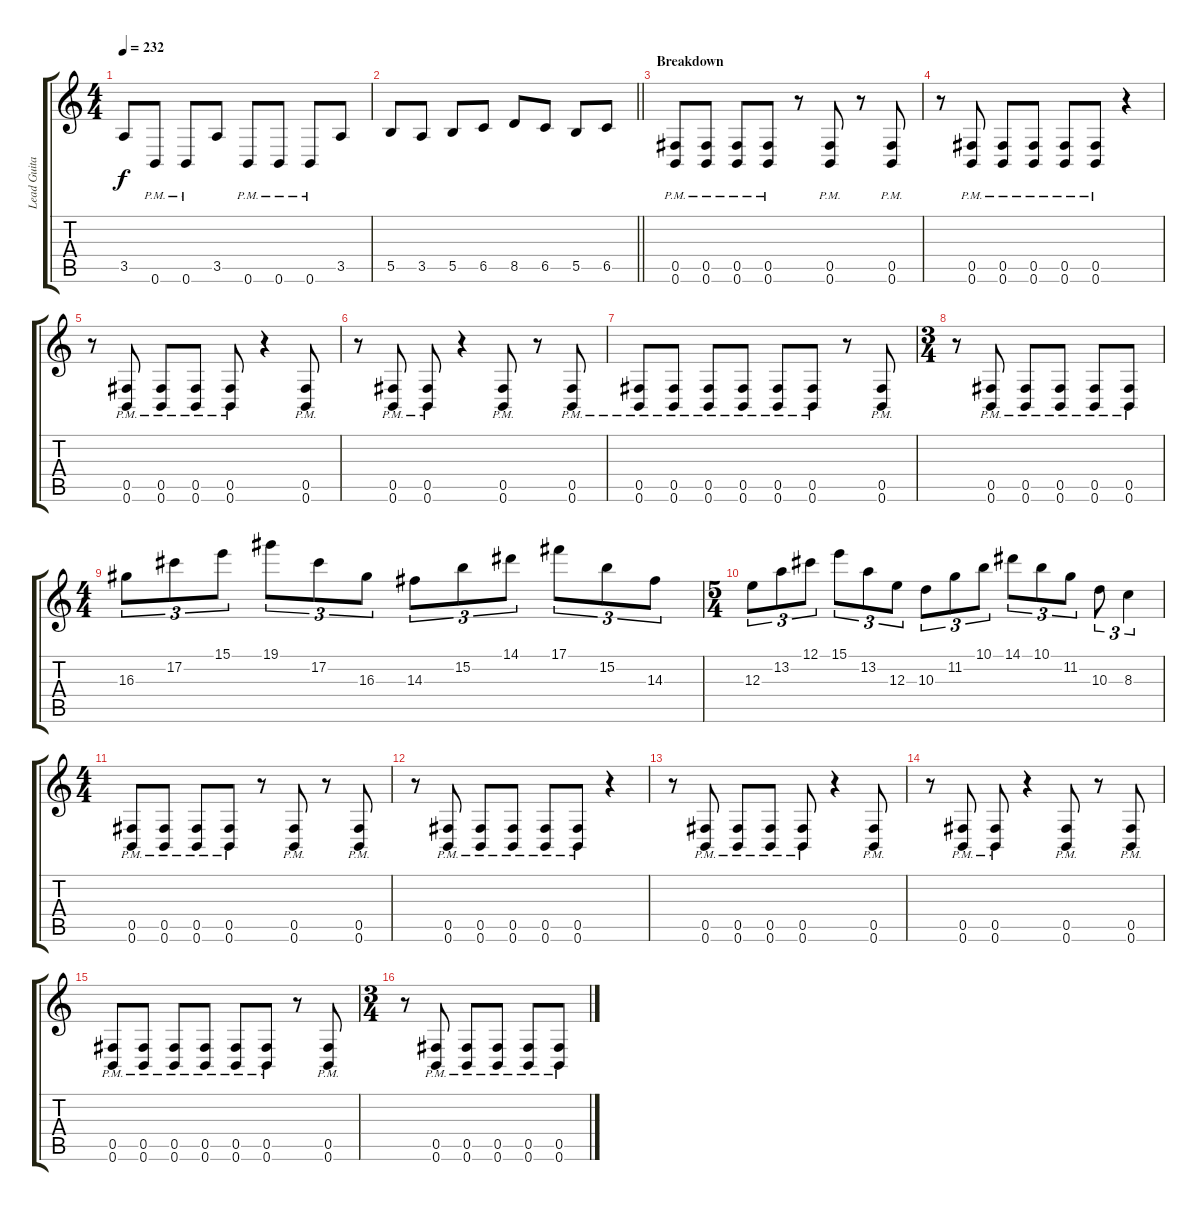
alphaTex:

\track ("Lead Guitar" "Lead Guita") {instrument distortionguitar}
\staff {score tabs}
\tuning (Db4 Ab3 E3 B2 Gb2 B1) {hide}
\ts (4 4)
\tempo 232
\clef g2
\ks c
3.5.8{dy f} 0.6{pm}.8 0.6{pm}.8 3.5.8 0.6{pm}.8 0.6{pm}.8 0.6{pm}.8 3.5.8 |
\barLineRight lightlight
5.5.8 3.5.8 5.5.8 6.5.8 8.5.8 6.5.8 5.5.8 6.5.8 |
\section ("" "Breakdown")
(0.5{pm} 0.6{pm}).8 (0.5{pm} 0.6{pm}).8 (0.5{pm} 0.6{pm}).8 (0.5{pm} 0.6{pm}).8 r.8 (0.5{pm} 0.6{pm}).8 r.8 (0.5{pm} 0.6{pm}).8 |
r.8 (0.5{pm} 0.6{pm}).8 (0.5{pm} 0.6{pm}).8 (0.5{pm} 0.6{pm}).8 (0.5{pm} 0.6{pm}).8 (0.5{pm} 0.6{pm}).8 r.4 |
r.8 (0.5{pm} 0.6{pm}).8 (0.5{pm} 0.6{pm}).8 (0.5{pm} 0.6{pm}).8 (0.5{pm} 0.6{pm}).8 r.4 (0.5{pm} 0.6{pm}).8 |
r.8 (0.5{pm} 0.6{pm}).8 (0.5{pm} 0.6{pm}).8 r.4 (0.5{pm} 0.6{pm}).8 r.8 (0.5{pm} 0.6{pm}).8 |
(0.5{pm} 0.6{pm}).8 (0.5{pm} 0.6{pm}).8 (0.5{pm} 0.6{pm}).8 (0.5{pm} 0.6{pm}).8 (0.5{pm} 0.6{pm}).8 (0.5{pm} 0.6{pm}).8 r.8 (0.5{pm} 0.6{pm}).8 |
\ts (3 4)
r.8 (0.5{pm} 0.6{pm}).8 (0.5{pm} 0.6{pm}).8 (0.5{pm} 0.6{pm}).8 (0.5{pm} 0.6{pm}).8 (0.5{pm} 0.6{pm}).8 |
\ts (4 4)
16.3.8{tu (3 2)} 17.2.8{tu (3 2)} 15.1.8{tu (3 2)} 19.1.8{tu (3 2)} 17.2.8{tu (3 2)} 16.3.8{tu (3 2)} 14.3.8{tu (3 2)} 15.2.8{tu (3 2)} 14.1.8{tu (3 2)} 17.1.8{tu (3 2)} 15.2.8{tu (3 2)} 14.3.8{tu (3 2)} |
\ts (5 4)
12.3.8{tu (3 2)} 13.2.8{tu (3 2)} 12.1.8{tu (3 2)} 15.1.8{tu (3 2)} 13.2.8{tu (3 2)} 12.3.8{tu (3 2)} 10.3.8{tu (3 2)} 11.2.8{tu (3 2)} 10.1.8{tu (3 2)} 14.1.8{tu (3 2)} 10.1.8{tu (3 2)} 11.2.8{tu (3 2)} 10.3.8{tu (3 2)} 8.3.4{tu (3 2)} |
\ts (4 4)
(0.5{pm} 0.6{pm}).8 (0.5{pm} 0.6{pm}).8 (0.5{pm} 0.6{pm}).8 (0.5{pm} 0.6{pm}).8 r.8 (0.5{pm} 0.6{pm}).8 r.8 (0.5{pm} 0.6{pm}).8 |
r.8 (0.5{pm} 0.6{pm}).8 (0.5{pm} 0.6{pm}).8 (0.5{pm} 0.6{pm}).8 (0.5{pm} 0.6{pm}).8 (0.5{pm} 0.6{pm}).8 r.4 |
r.8 (0.5{pm} 0.6{pm}).8 (0.5{pm} 0.6{pm}).8 (0.5{pm} 0.6{pm}).8 (0.5{pm} 0.6{pm}).8 r.4 (0.5{pm} 0.6{pm}).8 |
r.8 (0.5{pm} 0.6{pm}).8 (0.5{pm} 0.6{pm}).8 r.4 (0.5{pm} 0.6{pm}).8 r.8 (0.5{pm} 0.6{pm}).8 |
(0.5{pm} 0.6{pm}).8 (0.5{pm} 0.6{pm}).8 (0.5{pm} 0.6{pm}).8 (0.5{pm} 0.6{pm}).8 (0.5{pm} 0.6{pm}).8 (0.5{pm} 0.6{pm}).8 r.8 (0.5{pm} 0.6{pm}).8 |
\ts (3 4)
r.8 (0.5{pm} 0.6{pm}).8 (0.5{pm} 0.6{pm}).8 (0.5{pm} 0.6{pm}).8 (0.5{pm} 0.6{pm}).8 (0.5{pm} 0.6{pm}).8
